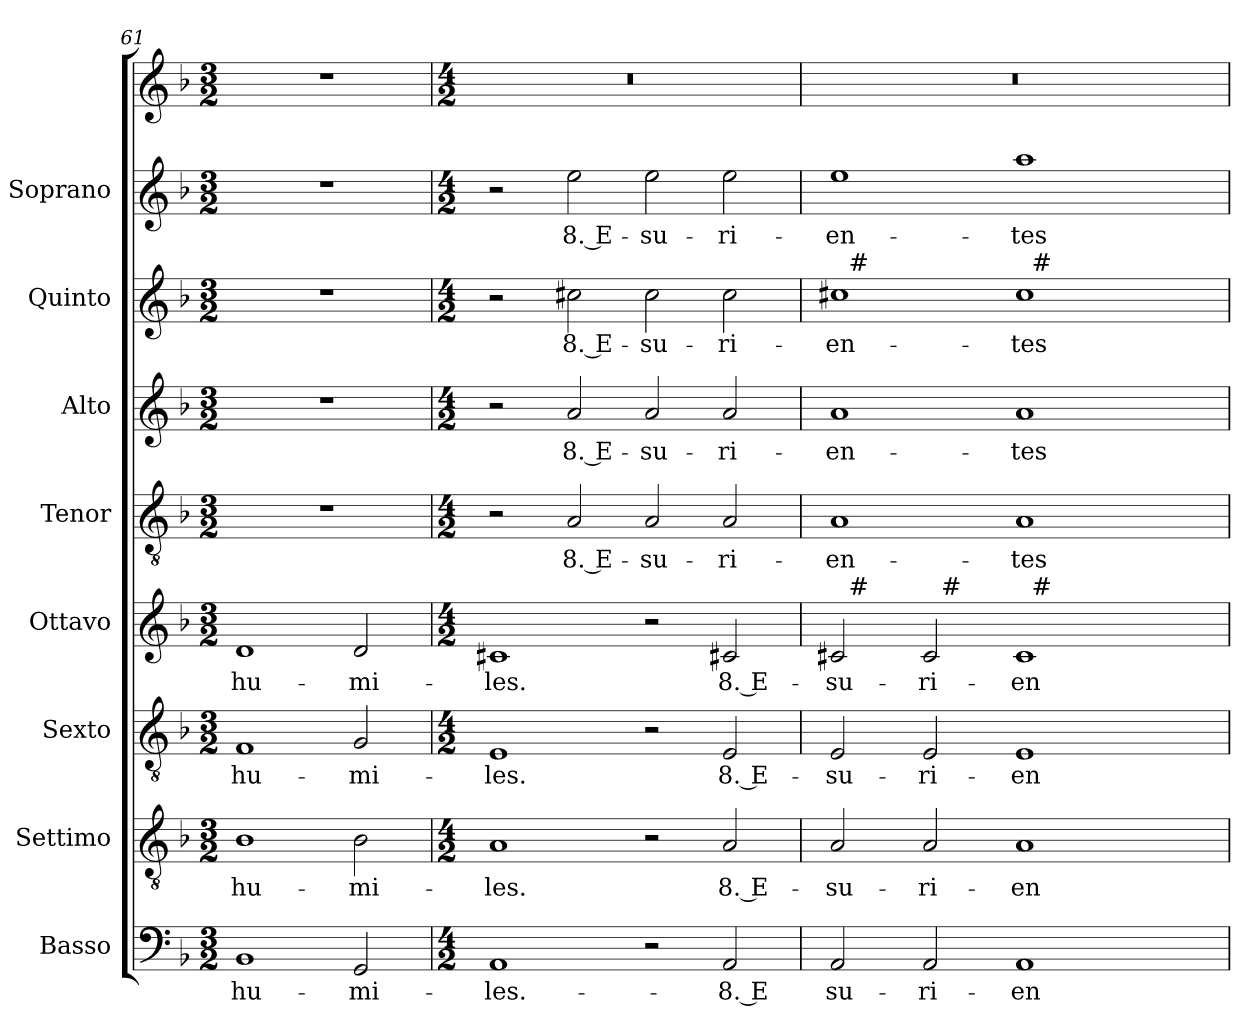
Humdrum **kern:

**kern	**text	**kern	**text	**kern	**text	**kern	**text	**kern	**text	**kern	**text	**kern	**text	**kern	**text	**kern
*part9	*part9	*part8	*part8	*part7	*part7	*part6	*part6	*part5	*part5	*part4	*part4	*part3	*part3	*part2	*part2	*part1
*staff9	*staff9	*staff8	*staff8	*staff7	*staff7	*staff6	*staff6	*staff5	*staff5	*staff4	*staff4	*staff3	*staff3	*staff2	*staff2	*staff1
*I"Basso	*	*I"Settimo	*	*I"Sexto	*	*I"Ottavo	*	*I"Tenor	*	*I"Alto	*	*I"Quinto	*	*I"Soprano	*	*
*I'B.	*	*I'St.	*	*	*	*I'Ot.	*	*I'T.	*	*I'A.	*	*I'Q.	*	*I'S.	*	*
*clefF4	*	*clefGv2	*	*clefGv2	*	*clefG2	*	*clefGv2	*	*clefG2	*	*clefG2	*	*clefG2	*	*clefG2
*	*	*ITrd7c12	*	*ITrd7c12	*	*	*	*ITrd7c12	*	*	*	*	*	*	*	*
*k[b-]	*	*k[b-]	*	*k[b-]	*	*k[b-]	*	*k[b-]	*	*k[b-]	*	*k[b-]	*	*k[b-]	*	*k[b-]
*F:	*	*F:	*	*F:	*	*F:	*	*F:	*	*F:	*	*F:	*	*F:	*	*F:
*M3/2	*	*M3/2	*	*M3/2	*	*M3/2	*	*M3/2	*	*M3/2	*	*M3/2	*	*M3/2	*	*M3/2
=61	=61	=61	=61	=61	=61	=61	=61	=61	=61	=61	=61	=61	=61	=61	=61	=61
!	!LO:LY:b:color=#000000	!	!	!	!	!	!	!	!	!	!	!	!	!	!	!
!	!	!	!LO:LY:b:color=#000000	!	!	!	!	!	!	!	!	!	!	!	!	!
!	!	!	!	!	!LO:LY:b:color=#000000	!	!	!	!	!	!	!	!	!	!	!
!	!	!	!	!	!	!	!LO:LY:b:color=#000000	!LO:N:vis=1	!	!LO:N:vis=1	!	!LO:N:vis=1	!	!LO:N:vis=1	!	!LO:N:vis=1
1BB-i	hu-	1BB-i	hu-	1FFi	hu-	1di	hu-	1.r	.	1.r	.	1.r	.	1.r	.	1.r
!	!LO:LY:b:color=#000000	!	!	!	!	!	!	!	!	!	!	!	!	!	!	!
!	!	!	!LO:LY:b:color=#000000	!	!	!	!	!	!	!	!	!	!	!	!	!
!	!	!	!	!	!LO:LY:b:color=#000000	!	!	!	!	!	!	!	!	!	!	!
!	!	!	!	!	!	!	!LO:LY:b:color=#000000	!	!	!	!	!	!	!	!	!
2GGi/	-mi-	2BB-i\	-mi-	2GGi/	-mi-	2di/	-mi-	.	.	.	.	.	.	.	.	.
=62	=62	=62	=62	=62	=62	=62	=62	=62	=62	=62	=62	=62	=62	=62	=62	=62
*M4/2	*	*M4/2	*	*M4/2	*	*M4/2	*	*M4/2	*	*M4/2	*	*M4/2	*	*M4/2	*	*M4/2
!	!LO:LY:b:color=#000000	!	!	!	!	!	!	!	!	!	!	!	!	!	!	!
!	!	!	!LO:LY:b:color=#000000	!	!	!	!	!	!	!	!	!	!	!	!	!
!	!	!	!	!	!LO:LY:b:color=#000000	!	!	!	!	!	!	!	!	!	!	!
!	!	!	!	!	!	!	!LO:LY:b:color=#000000	!	!	!	!	!	!	!	!	!LO:N:vis=1
1AAi	-les.-	1AAi	-les.	1EEi	-les.	1c#Xi	-les.	2r	.	2r	.	2r	.	2r	.	0r
!	!	!	!	!	!	!	!	!	!LO:LY:b:color=#000000	!	!	!	!	!	!	!
!	!	!	!	!	!	!	!	!	!	!	!LO:LY:b:color=#000000	!	!	!	!	!
!	!	!	!	!	!	!	!	!	!	!	!	!	!LO:LY:b:color=#000000	!	!	!
!	!	!	!	!	!	!	!	!	!	!	!	!	!	!	!LO:LY:b:color=#000000	!
.	.	.	.	.	.	.	.	2AAi/	8. E-	2ai/	8. E-	2cc#Xi\	8. E-	2eei\	8. E-	.
!	!	!	!	!	!	!	!	!	!LO:LY:b:color=#000000	!	!	!	!	!	!	!
!	!	!	!	!	!	!	!	!	!	!	!LO:LY:b:color=#000000	!	!	!	!	!
!	!	!	!	!	!	!	!	!	!	!	!	!	!LO:LY:b:color=#000000	!	!	!
!	!	!	!	!	!	!	!	!	!	!	!	!	!	!	!LO:LY:b:color=#000000	!
2r	.	2r	.	2r	.	2r	.	2AAi/	-su-	2ai/	-su-	2cc#i\	-su-	2eei\	-su-	.
!	!LO:LY:b:color=#000000	!	!	!	!	!	!	!	!	!	!	!	!	!	!	!
!	!	!	!LO:LY:b:color=#000000	!	!	!	!	!	!	!	!	!	!	!	!	!
!	!	!	!	!	!LO:LY:b:color=#000000	!	!	!	!	!	!	!	!	!	!	!
!	!	!	!	!	!	!	!LO:LY:b:color=#000000	!	!	!	!	!	!	!	!	!
!	!	!	!	!	!	!	!	!	!LO:LY:b:color=#000000	!	!	!	!	!	!	!
!	!	!	!	!	!	!	!	!	!	!	!LO:LY:b:color=#000000	!	!	!	!	!
!	!	!	!	!	!	!	!	!	!	!	!	!	!LO:LY:b:color=#000000	!	!	!
!	!	!	!	!	!	!	!	!	!	!	!	!	!	!	!LO:LY:b:color=#000000	!
2AAi/	-8. E	2AAi/	8. E-	2EEi/	8. E-	2c#Xi/	8. E-	2AAi/	-ri-	2ai/	-ri-	2cc#i\	-ri-	2eei\	-ri-	.
=63	=63	=63	=63	=63	=63	=63	=63	=63	=63	=63	=63	=63	=63	=63	=63	=63
!	!LO:LY:b:color=#000000	!	!	!	!	!	!	!	!	!	!	!	!	!	!	!
!	!	!	!LO:LY:b:color=#000000	!	!	!	!	!	!	!	!	!	!	!	!	!
!	!	!	!	!	!LO:LY:b:color=#000000	!	!	!	!	!	!	!	!	!	!	!
!	!	!	!	!	!	!	!LO:LY:b:color=#000000	!	!	!	!	!	!	!	!	!
!	!	!	!	!	!	!	!	!	!LO:LY:b:color=#000000	!	!	!	!	!	!	!
!	!	!	!	!	!	!	!	!	!	!	!LO:LY:b:color=#000000	!	!	!	!	!
!	!	!	!	!	!	!	!	!	!	!	!	!	!LO:LY:b:color=#000000	!	!	!
!	!	!	!	!	!	!	!	!	!	!	!	!	!	!	!LO:LY:b:color=#000000	!LO:N:vis=1
*	*	*	*	*	*	*^	*	*	*	*	*	*^	*	*	*	*
*	*	*	*	*	*	*	*^	*	*	*	*	*	*	*	*	*	*	*
2AAi/	su-	2AAi/	-su-	2EEi/	-su-	2c#i/	32ryy	2ryy	-su-	1AAi	-en-	1ai	-en-	1cc#i	32ryy	-en-	1eei	-en-	0r
.	.	.	.	.	.	.	256ryy	.	.	.	.	.	.	.	256ryy	.	.	.	.
!	!	!	!	!	!	!	!	!	!	!	!	!	!	!	!LO:TX:a:t=#	!	!	!	!
!	!	!	!	!	!	!	!LO:TX:a:t=#	!	!	!	!	!	!	!	!	!	!	!	!
.	.	.	.	.	.	.	1ryy	.	.	.	.	.	.	.	1ryy	.	.	.	.
!	!LO:LY:b:color=#000000	!	!	!	!	!	!	!	!	!	!	!	!	!	!	!	!	!	!
!	!	!	!LO:LY:b:color=#000000	!	!	!	!	!	!	!	!	!	!	!	!	!	!	!	!
!	!	!	!	!	!LO:LY:b:color=#000000	!	!	!	!	!	!	!	!	!	!	!	!	!	!
!	!	!	!	!	!	!	!	!	!LO:LY:b:color=#000000	!	!	!	!	!	!	!	!	!	!
2AAi/	-ri-	2AAi/	-ri-	2EEi/	-ri-	2c#i/	.	32ryy	-ri-	.	.	.	.	.	.	.	.	.	.
.	.	.	.	.	.	.	.	256ryy	.	.	.	.	.	.	.	.	.	.	.
!	!	!	!	!	!	!	!	!LO:TX:a:t=#	!	!	!	!	!	!	!	!	!	!	!
.	.	.	.	.	.	.	.	1ryy	.	.	.	.	.	.	.	.	.	.	.
!	!LO:LY:b:color=#000000	!	!	!	!	!	!	!	!	!	!	!	!	!	!	!	!	!	!
!	!	!	!LO:LY:b:color=#000000	!	!	!	!	!	!	!	!	!	!	!	!	!	!	!	!
!	!	!	!	!	!LO:LY:b:color=#000000	!	!	!	!	!	!	!	!	!	!	!	!	!	!
!	!	!	!	!	!	!	!	!	!LO:LY:b:color=#000000	!	!	!	!	!	!	!	!	!	!
!	!	!	!	!	!	!	!	!	!	!	!LO:LY:b:color=#000000	!	!	!	!	!	!	!	!
!	!	!	!	!	!	!	!	!	!	!	!	!	!LO:LY:b:color=#000000	!	!	!	!	!	!
!	!	!	!	!	!	!	!	!	!	!	!	!	!	!	!	!LO:LY:b:color=#000000	!	!	!
!	!	!	!	!	!	!	!	!	!	!	!	!	!	!	!	!	!	!LO:LY:b:color=#000000	!
1AAi	-en-	1AAi	-en-	1EEi	-en-	1c#i	.	.	-en-	1AAi	-tes	1ai	-tes	1cc#i	.	-tes	1aai	-tes	.
!	!	!	!	!	!	!	!	!	!	!	!	!	!	!	!LO:TX:a:t=#	!	!	!	!
!	!	!	!	!	!	!	!LO:TX:a:t=#	!	!	!	!	!	!	!	!	!	!	!	!
.	.	.	.	.	.	.	2ryy	.	.	.	.	.	.	.	2ryy	.	.	.	.
.	.	.	.	.	.	.	4ryy	4ryy	.	.	.	.	.	.	4ryy	.	.	.	.
.	.	.	.	.	.	.	8ryy	8ryy	.	.	.	.	.	.	8ryy	.	.	.	.
.	.	.	.	.	.	.	16ryy	16ryy	.	.	.	.	.	.	16ryy	.	.	.	.
.	.	.	.	.	.	.	64..ryy	64..ryy	.	.	.	.	.	.	64..ryy	.	.	.	.
*	*	*	*	*	*	*v	*v	*v	*	*	*	*	*	*v	*v	*	*	*	*
=	=	=	=	=	=	=	=	=	=	=	=	=	=	=	=	=
*-	*-	*-	*-	*-	*-	*-	*-	*-	*-	*-	*-	*-	*-	*-	*-	*-
